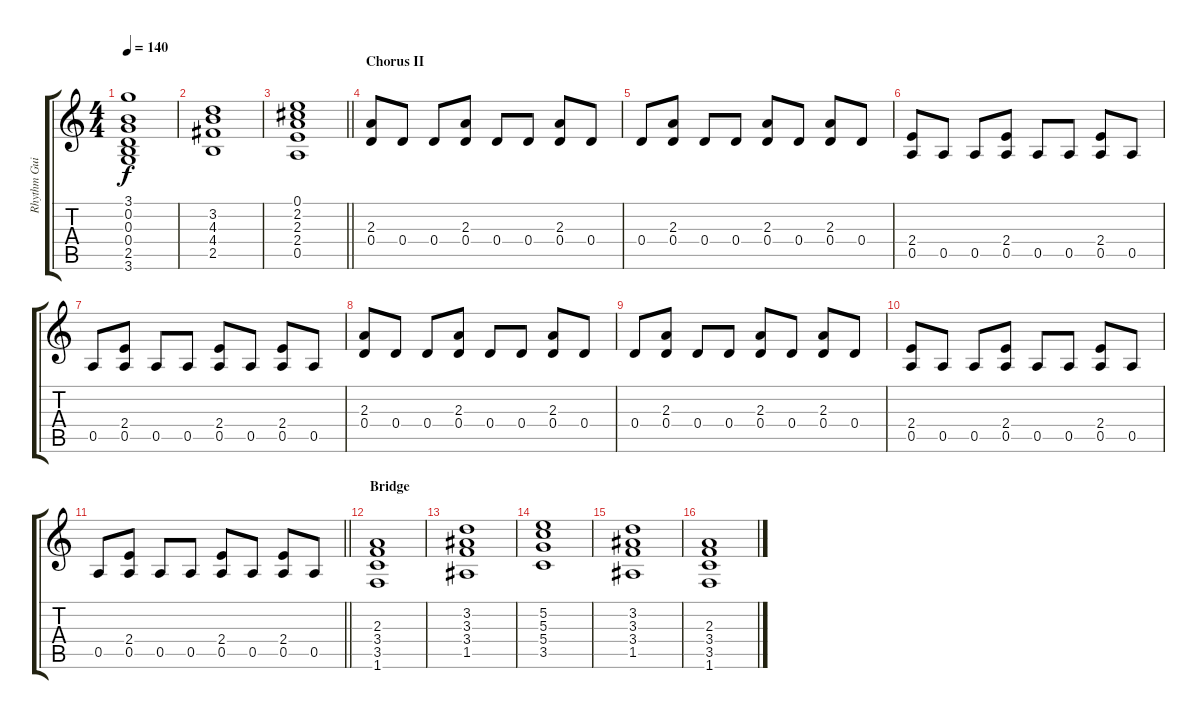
\track ("Rhythm Guitar" "Rhythm Gui") {instrument overdrivenguitar}
\staff {score tabs}
\tuning (E4 B3 G3 D3 A2 E2) {hide}
\ts (4 4)
\tempo 140
\clef g2
\ks c
(3.1 0.2 0.3 0.4 2.5 3.6).1{dy f} |
(3.2 4.3 4.4 2.5).1 |
\barLineRight lightlight
(0.1 2.2 2.3 2.4 0.5).1 |
\section ("" "Chorus II")
(2.3 0.4).8 0.4.8 0.4.8 (2.3 0.4).8 0.4.8 0.4.8 (2.3 0.4).8 0.4.8 |
0.4.8 (2.3 0.4).8 0.4.8 0.4.8 (2.3 0.4).8 0.4.8 (2.3 0.4).8 0.4.8 |
(2.4 0.5).8 0.5.8 0.5.8 (2.4 0.5).8 0.5.8 0.5.8 (2.4 0.5).8 0.5.8 |
0.5.8 (2.4 0.5).8 0.5.8 0.5.8 (2.4 0.5).8 0.5.8 (2.4 0.5).8 0.5.8 |
(2.3 0.4).8 0.4.8 0.4.8 (2.3 0.4).8 0.4.8 0.4.8 (2.3 0.4).8 0.4.8 |
0.4.8 (2.3 0.4).8 0.4.8 0.4.8 (2.3 0.4).8 0.4.8 (2.3 0.4).8 0.4.8 |
(2.4 0.5).8 0.5.8 0.5.8 (2.4 0.5).8 0.5.8 0.5.8 (2.4 0.5).8 0.5.8 |
\barLineRight lightlight
0.5.8 (2.4 0.5).8 0.5.8 0.5.8 (2.4 0.5).8 0.5.8 (2.4 0.5).8 0.5.8 |
\section ("" "Bridge")
(2.3 3.4 3.5 1.6).1 |
(3.2 3.3 3.4 1.5).1 |
(5.2 5.3 5.4 3.5).1 |
(3.2 3.3 3.4 1.5).1 |
(2.3 3.4 3.5 1.6).1
